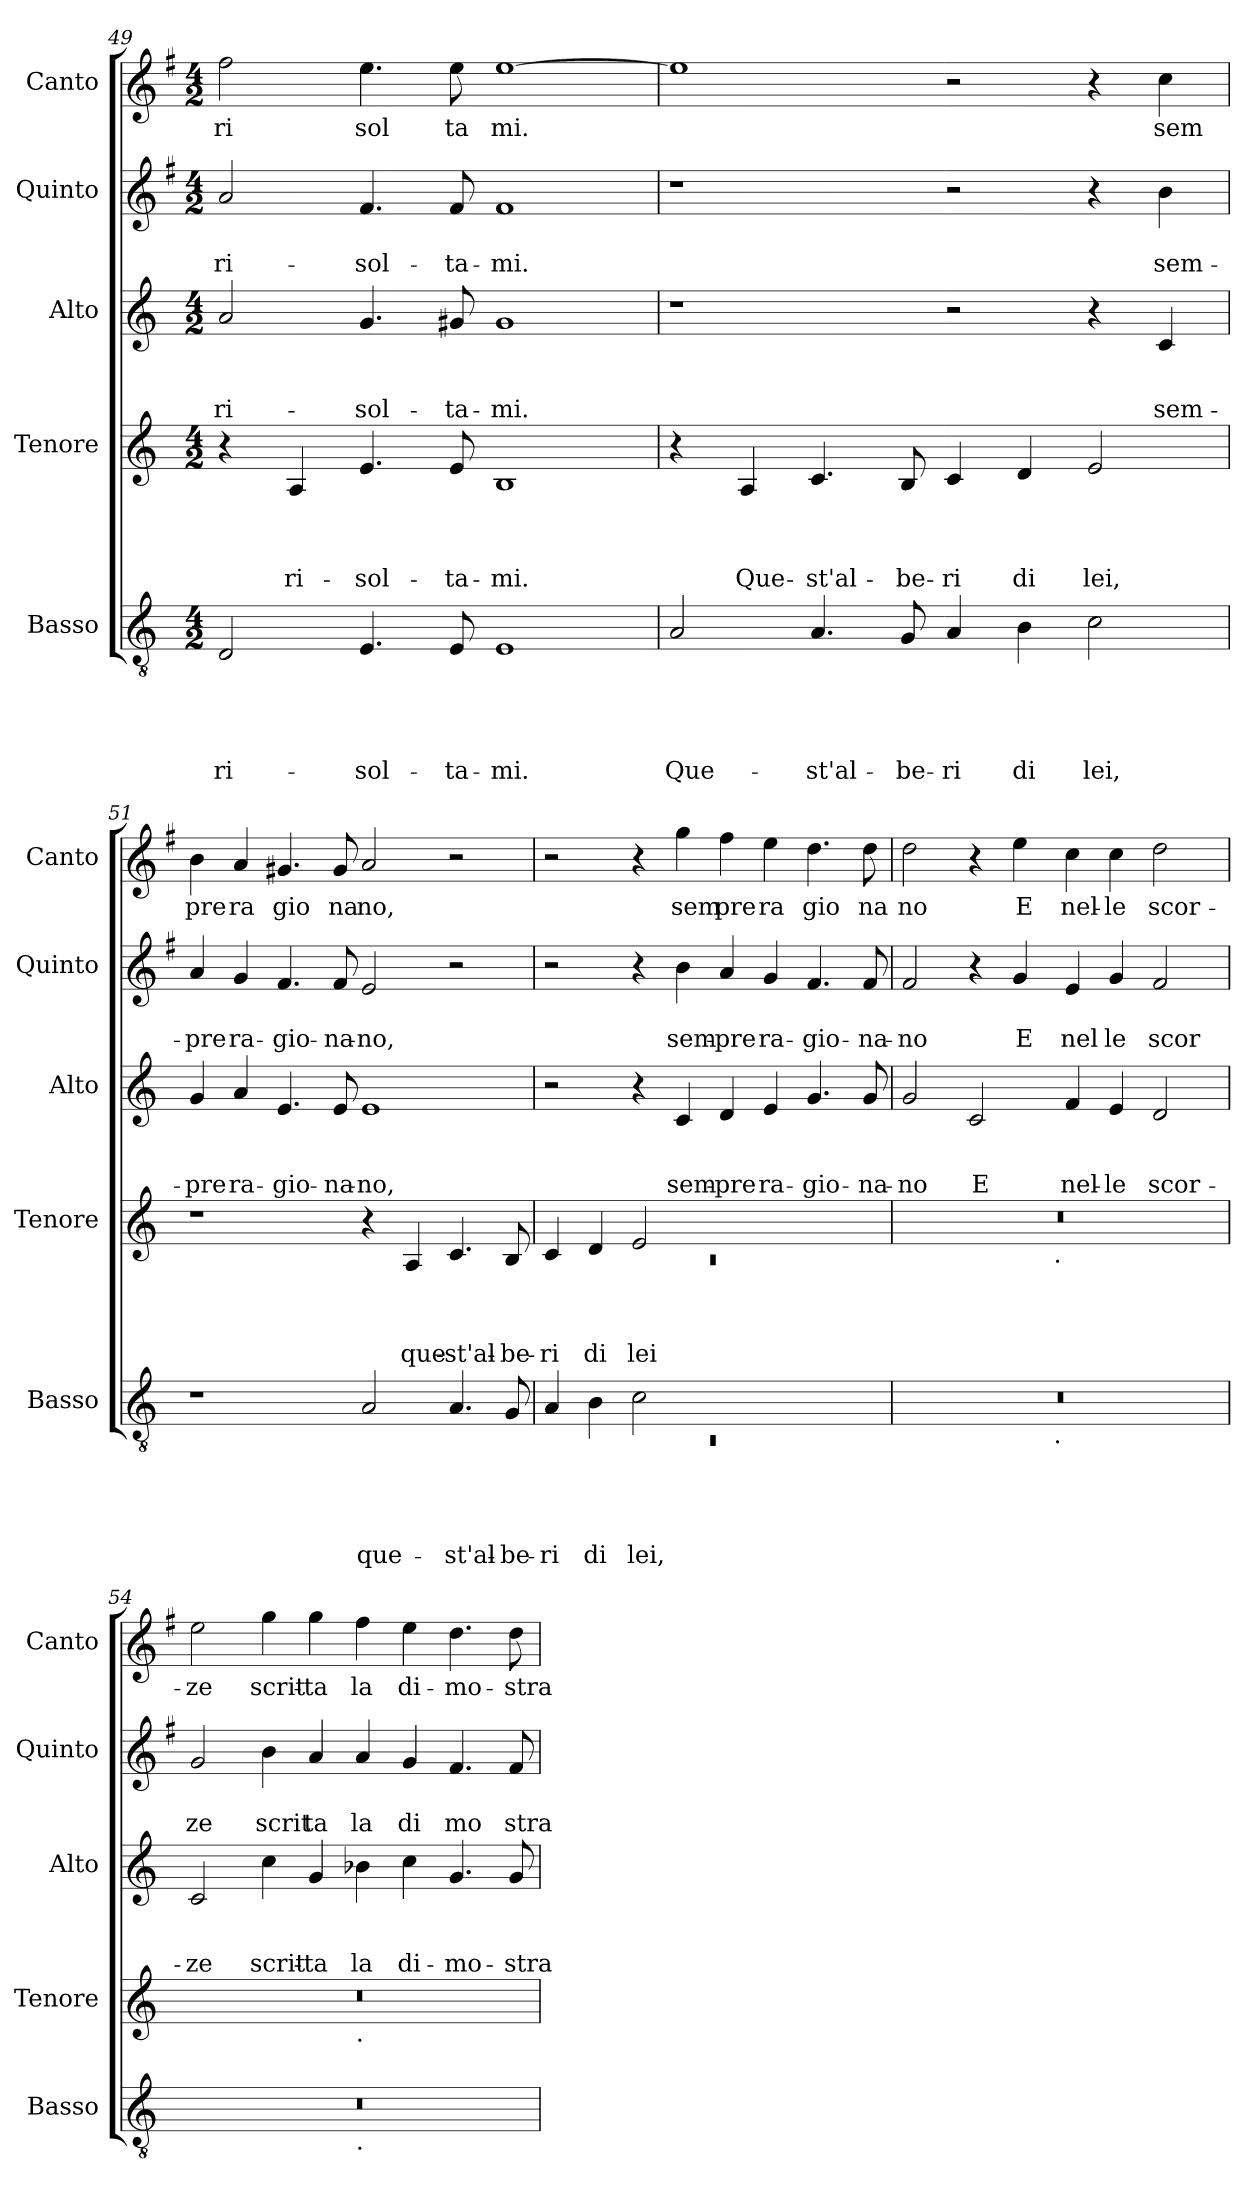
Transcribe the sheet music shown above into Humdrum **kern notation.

**kern	**text	**text	**text	**text	**text	**kern	**text	**text	**text	**text	**kern	**text	**text	**text	**kern	**text	**text	**kern	**text
*part5	*part5	*part5	*part5	*part5	*part5	*part4	*part4	*part4	*part4	*part4	*part3	*part3	*part3	*part3	*part2	*part2	*part2	*part1	*part1
*staff5	*staff5	*staff5	*staff5	*staff5	*staff5	*staff4	*staff4	*staff4	*staff4	*staff4	*staff3	*staff3	*staff3	*staff3	*staff2	*staff2	*staff2	*staff1	*staff1
*I"Basso	*	*	*	*	*	*I"Tenore	*	*	*	*	*I"Alto	*	*	*	*I"Quinto	*	*	*I"Canto	*
*I'Basso	*	*	*	*	*	*I'Tenore	*	*	*	*	*I'Alto	*	*	*	*I'Quinto	*	*	*I'Canto	*
*clefGv2	*	*	*	*	*	*clefG2	*	*	*	*	*clefG2	*	*	*	*clefG2	*	*	*clefG2	*
*	*	*	*	*	*	*	*	*	*	*	*	*	*	*	*ITrd-3c-5	*	*	*ITrd-3c-5	*
*k[]	*	*	*	*	*	*k[]	*	*	*	*	*k[]	*	*	*	*k[]	*	*	*k[]	*
*C:	*	*	*	*	*	*C:	*	*	*	*	*C:	*	*	*	*C:	*	*	*C:	*
*M4/2	*	*	*	*	*	*M4/2	*	*	*	*	*M4/2	*	*	*	*M4/2	*	*	*M4/2	*
=49	=49	=49	=49	=49	=49	=49	=49	=49	=49	=49	=49	=49	=49	=49	=49	=49	=49	=49	=49
!	!	!	!	!	!LO:LY:b	!	!	!	!	!	!	!	!	!LO:LY:b	!	!	!LO:LY:b	!	!LO:LY:b
2D/	.	.	.	.	ri-	4r	.	.	.	.	2a/	.	.	ri-	2dd/	.	ri-	2bb\	ri
!	!	!	!	!	!	!	!	!	!	!LO:LY:b	!	!	!	!	!	!	!	!	!
.	.	.	.	.	.	4A/	.	.	.	ri-	.	.	.	.	.	.	.	.	.
!	!	!	!	!	!LO:LY:b	!	!	!	!	!LO:LY:b	!	!	!	!LO:LY:b	!	!	!LO:LY:b	!	!LO:LY:b
4.E/	.	.	.	.	-sol-	4.e/	.	.	.	-sol-	4.g/	.	.	-sol-	4.b/	.	-sol-	4.aa\	sol
!	!	!	!	!	!LO:LY:b	!	!	!	!	!LO:LY:b	!	!	!	!LO:LY:b	!	!	!LO:LY:b	!	!LO:LY:b
8E/	.	.	.	.	-ta-	8e/	.	.	.	-ta-	8g#X/	.	.	-ta-	8b/	.	-ta-	8aa\	ta
!	!	!	!	!	!LO:LY:b	!	!	!	!	!LO:LY:b	!	!	!	!LO:LY:b	!	!	!LO:LY:b	!	!LO:LY:b
1E	.	.	.	.	-mi.	1B	.	.	.	-mi.	1g#	.	.	-mi.	1b	.	-mi.	[>1aa	mi.
=50	=50	=50	=50	=50	=50	=50	=50	=50	=50	=50	=50	=50	=50	=50	=50	=50	=50	=50	=50
!	!	!	!	!	!LO:LY:b	!	!	!	!	!	!	!	!	!	!	!	!	!	!
2A/	.	.	.	.	Que-	4r	.	.	.	.	1r	.	.	.	1r	.	.	1aa]	.
!	!	!	!	!	!	!	!	!	!	!LO:LY:b	!	!	!	!	!	!	!	!	!
.	.	.	.	.	.	4A/	.	.	.	Que-	.	.	.	.	.	.	.	.	.
!	!	!	!	!	!LO:LY:b	!	!	!	!	!LO:LY:b	!	!	!	!	!	!	!	!	!
4.A/	.	.	.	.	-st'al-	4.c/	.	.	.	-st'al-	.	.	.	.	.	.	.	.	.
!	!	!	!	!	!LO:LY:b	!	!	!	!	!LO:LY:b	!	!	!	!	!	!	!	!	!
8G/	.	.	.	.	-be-	8B/	.	.	.	-be-	.	.	.	.	.	.	.	.	.
!	!	!	!	!	!LO:LY:b	!	!	!	!	!LO:LY:b	!	!	!	!	!	!	!	!	!
4A/	.	.	.	.	-ri	4c/	.	.	.	-ri	2r	.	.	.	2r	.	.	2r	.
!	!	!	!	!	!LO:LY:b	!	!	!	!	!LO:LY:b	!	!	!	!	!	!	!	!	!
4B\	.	.	.	.	di	4d/	.	.	.	di	.	.	.	.	.	.	.	.	.
!	!	!	!	!	!LO:LY:b	!	!	!	!	!LO:LY:b	!	!	!	!	!	!	!	!	!
2c\	.	.	.	.	lei,	2e/	.	.	.	lei,	4r	.	.	.	4r	.	.	4r	.
!	!	!	!	!	!	!	!	!	!	!	!	!	!	!LO:LY:b	!	!	!LO:LY:b	!	!LO:LY:b
.	.	.	.	.	.	.	.	.	.	.	4c/	.	.	sem-	4ee\	.	sem-	4ff\	sem
=51	=51	=51	=51	=51	=51	=51	=51	=51	=51	=51	=51	=51	=51	=51	=51	=51	=51	=51	=51
!	!	!	!	!	!	!	!	!	!	!	!	!	!	!LO:LY:b	!	!	!LO:LY:b	!	!LO:LY:b
1r	.	.	.	.	.	1r	.	.	.	.	4g/	.	.	-pre	4dd/	.	-pre	4ee\	pre
!	!	!	!	!	!	!	!	!	!	!	!	!	!	!LO:LY:b	!	!	!LO:LY:b	!	!LO:LY:b
.	.	.	.	.	.	.	.	.	.	.	4a/	.	.	ra-	4cc/	.	ra-	4dd/	ra
!	!	!	!	!	!	!	!	!	!	!	!	!	!	!LO:LY:b	!	!	!LO:LY:b	!	!LO:LY:b
.	.	.	.	.	.	.	.	.	.	.	4.e/	.	.	-gio-	4.b/	.	-gio-	4.cc#X/	gio
!	!	!	!	!	!	!	!	!	!	!	!	!	!	!LO:LY:b	!	!	!LO:LY:b	!	!LO:LY:b
.	.	.	.	.	.	.	.	.	.	.	8e/	.	.	-na-	8b/	.	-na-	8cc#/	na
!	!	!	!	!	!LO:LY:b	!	!	!	!	!	!	!	!	!LO:LY:b	!	!	!LO:LY:b	!	!LO:LY:b
2A/	.	.	.	.	que-	4r	.	.	.	.	1e	.	.	-no,	2a/	.	-no,	2dd/	no,
!	!	!	!	!	!	!	!	!	!	!LO:LY:b	!	!	!	!	!	!	!	!	!
.	.	.	.	.	.	4A/	.	.	.	que-	.	.	.	.	.	.	.	.	.
!	!	!	!	!	!LO:LY:b	!	!	!	!	!LO:LY:b	!	!	!	!	!	!	!	!	!
4.A/	.	.	.	.	-st'al-	4.c/	.	.	.	-st'al-	.	.	.	.	2r	.	.	2r	.
!	!	!	!	!	!LO:LY:b	!	!	!	!	!LO:LY:b	!	!	!	!	!	!	!	!	!
8G/	.	.	.	.	-be-	8B/	.	.	.	-be-	.	.	.	.	.	.	.	.	.
=52	=52	=52	=52	=52	=52	=52	=52	=52	=52	=52	=52	=52	=52	=52	=52	=52	=52	=52	=52
*^	*	*	*	*	*	*^	*	*	*	*	*	*	*	*	*	*	*	*	*
!	!LO:N:vis=1	!	!	!	!	!LO:LY:b	!	!LO:N:vis=1	!	!	!	!LO:LY:b	!	!	!	!	!	!	!	!	!
4A/	0rC	.	.	.	.	-ri	4c/	0rc	.	.	.	-ri	2r	.	.	.	2r	.	.	2r	.
!	!	!	!	!	!	!LO:LY:b	!	!	!	!	!	!LO:LY:b	!	!	!	!	!	!	!	!	!
4B\	.	.	.	.	.	di	4d/	.	.	.	.	di	.	.	.	.	.	.	.	.	.
!	!	!	!	!	!	!LO:LY:b	!	!	!	!	!	!LO:LY:b	!	!	!	!	!	!	!	!	!
2c\	.	.	.	.	.	lei,	2e/	.	.	.	.	lei	4r	.	.	.	4r	.	.	4r	.
!	!	!	!	!	!	!	!	!	!	!	!	!	!	!	!	!LO:LY:b	!	!	!LO:LY:b	!	!LO:LY:b
.	.	.	.	.	.	.	.	.	.	.	.	.	4c/	.	.	sem-	4ee\	.	sem-	4ccc\	sem
!	!	!	!	!	!	!	!	!	!	!	!	!	!	!	!	!LO:LY:b	!	!	!LO:LY:b	!	!LO:LY:b
1ryy	.	.	.	.	.	.	1ryy	.	.	.	.	.	4d/	.	.	-pre	4dd/	.	-pre	4bb\	pre
!	!	!	!	!	!	!	!	!	!	!	!	!	!	!	!	!LO:LY:b	!	!	!LO:LY:b	!	!LO:LY:b
.	.	.	.	.	.	.	.	.	.	.	.	.	4e/	.	.	ra-	4cc/	.	ra-	4aa\	ra
!	!	!	!	!	!	!	!	!	!	!	!	!	!	!	!	!LO:LY:b	!	!	!LO:LY:b	!	!LO:LY:b
.	.	.	.	.	.	.	.	.	.	.	.	.	4.g/	.	.	-gio-	4.b/	.	-gio-	4.gg\	gio
!	!	!	!	!	!	!	!	!	!	!	!	!	!	!	!	!LO:LY:b	!	!	!LO:LY:b	!	!LO:LY:b
.	.	.	.	.	.	.	.	.	.	.	.	.	8g/	.	.	-na-	8b/	.	-na-	8gg\	na
!!LO:LB:g=z
=53	=53	=53	=53	=53	=53	=53	=53	=53	=53	=53	=53	=53	=53	=53	=53	=53	=53	=53	=53	=53	=53
!	!	!	!	!	!	!	!	!	!	!	!	!	!	!	!	!LO:LY:b	!	!	!LO:LY:b	!	!LO:LY:b
0r	2ryy	.	.	.	.	.	0r	2ryy	.	.	.	.	2g/	.	.	-no	2b/	.	-no	2gg\	no
!	!	!	!	!	!	!	!	!	!	!	!	!	!	!	!	!LO:LY:b	!	!	!	!	!
.	4...ryy	.	.	.	.	.	.	4...ryy	.	.	.	.	2c/	.	.	E	4r	.	.	4r	.
!	!	!	!	!	!	!	!	!	!	!	!	!	!	!	!	!	!	!	!LO:LY:b	!	!LO:LY:b
.	.	.	.	.	.	.	.	.	.	.	.	.	.	.	.	.	4cc/	.	E	4aa\	E
!	!	!	!	!	!	!	!	!LO:TX:b:t=.	!	!	!	!	!	!	!	!	!	!	!	!	!
!	!LO:TX:b:t=.	!	!	!	!	!	!	!	!	!	!	!	!	!	!	!	!	!	!	!	!
.	1ryy	.	.	.	.	.	.	1ryy	.	.	.	.	.	.	.	.	.	.	.	.	.
!	!	!	!	!	!	!	!	!	!	!	!	!	!	!	!	!LO:LY:b	!	!	!LO:LY:b	!	!LO:LY:b
.	.	.	.	.	.	.	.	.	.	.	.	.	4f/	.	.	nel-	4a/	.	nel	4ff\	nel-
!	!	!	!	!	!	!	!	!	!	!	!	!	!	!	!	!LO:LY:b	!	!	!LO:LY:b	!	!LO:LY:b
.	.	.	.	.	.	.	.	.	.	.	.	.	4e/	.	.	-le	4cc/	.	le	4ff\	-le
!	!	!	!	!	!	!	!	!	!	!	!	!	!	!	!	!LO:LY:b	!	!	!LO:LY:b	!	!LO:LY:b
.	.	.	.	.	.	.	.	.	.	.	.	.	2d/	.	.	scor-	2b/	.	scor	2gg\	scor-
.	32ryy	.	.	.	.	.	.	32ryy	.	.	.	.	.	.	.	.	.	.	.	.	.
=54	=54	=54	=54	=54	=54	=54	=54	=54	=54	=54	=54	=54	=54	=54	=54	=54	=54	=54	=54	=54	=54
!	!	!	!	!	!	!	!	!	!	!	!	!	!	!	!	!LO:LY:b	!	!	!LO:LY:b	!	!LO:LY:b
0r	1ryy	.	.	.	.	.	0r	1ryy	.	.	.	.	2c/	.	.	-ze	2cc/	.	ze	2aa\	-ze
!	!	!	!	!	!	!	!	!	!	!	!	!	!	!	!	!LO:LY:b	!	!	!LO:LY:b	!	!LO:LY:b
.	.	.	.	.	.	.	.	.	.	.	.	.	4cc\	.	.	scrit-	4ee\	.	scrit	4ccc\	scrit-
!	!	!	!	!	!	!	!	!	!	!	!	!	!	!	!	!LO:LY:b	!	!	!LO:LY:b	!	!LO:LY:b
.	.	.	.	.	.	.	.	.	.	.	.	.	4g/	.	.	-ta	4dd/	.	ta	4ccc\	-ta
!	!	!	!	!	!	!	!	!LO:TX:b:t=.	!	!	!	!	!	!	!	!	!	!	!	!	!
!	!LO:TX:b:t=.	!	!	!	!	!	!	!	!	!	!	!	!	!	!	!	!	!	!	!	!
!	!	!	!	!	!	!	!	!	!	!	!	!	!	!	!	!LO:LY:b	!	!	!LO:LY:b	!	!LO:LY:b
.	1ryy	.	.	.	.	.	.	1ryy	.	.	.	.	4b-X\	.	.	la	4dd/	.	la	4bb\	la
!	!	!	!	!	!	!	!	!	!	!	!	!	!	!	!	!LO:LY:b	!	!	!LO:LY:b	!	!LO:LY:b
.	.	.	.	.	.	.	.	.	.	.	.	.	4cc\	.	.	di-	4cc/	.	di	4aa\	di-
!	!	!	!	!	!	!	!	!	!	!	!	!	!	!	!	!LO:LY:b	!	!	!LO:LY:b	!	!LO:LY:b
.	.	.	.	.	.	.	.	.	.	.	.	.	4.g/	.	.	-mo-	4.b/	.	mo	4.gg\	-mo-
!	!	!	!	!	!	!	!	!	!	!	!	!	!	!	!	!LO:LY:b	!	!	!LO:LY:b	!	!LO:LY:b
.	.	.	.	.	.	.	.	.	.	.	.	.	8g/	.	.	-stra-	8b/	.	stra	8gg\	-stra-
*v	*v	*	*	*	*	*	*	*	*	*	*	*	*	*	*	*	*	*	*	*	*
*	*	*	*	*	*	*v	*v	*	*	*	*	*	*	*	*	*	*	*	*	*
=	=	=	=	=	=	=	=	=	=	=	=	=	=	=	=	=	=	=	=
*-	*-	*-	*-	*-	*-	*-	*-	*-	*-	*-	*-	*-	*-	*-	*-	*-	*-	*-	*-
